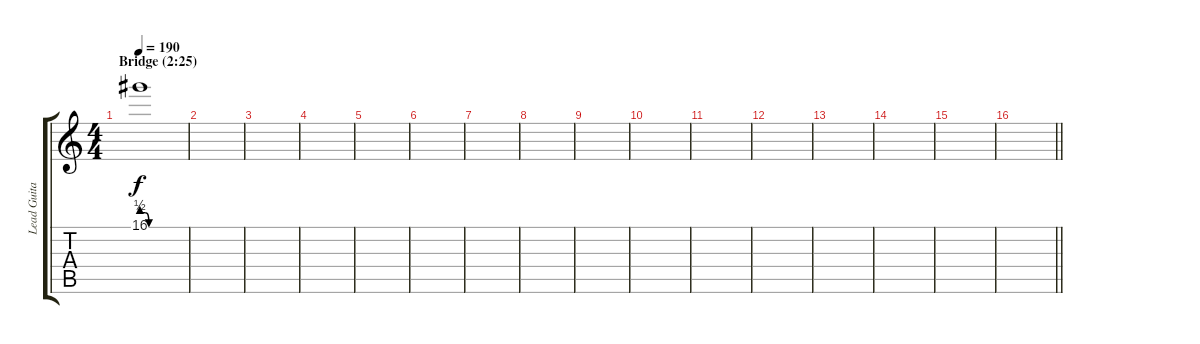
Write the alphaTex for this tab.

\track ("Lead Guitar 2" "Lead Guita") {instrument distortionguitar}
\staff {score tabs}
\tuning (Eb4 Bb3 Gb3 Db3 Ab2 Eb2) {hide}
\ts (4 4)
\section ("" "Bridge (2:25)")
\tempo 190
\clef g2
\ks c
16.1{be (custom 0 2 5 2 10 0 60 0) t}.1{dy f} |
|
|
|
|
|
|
|
|
|
|
|
|
|
|
\barLineRight lightlight
